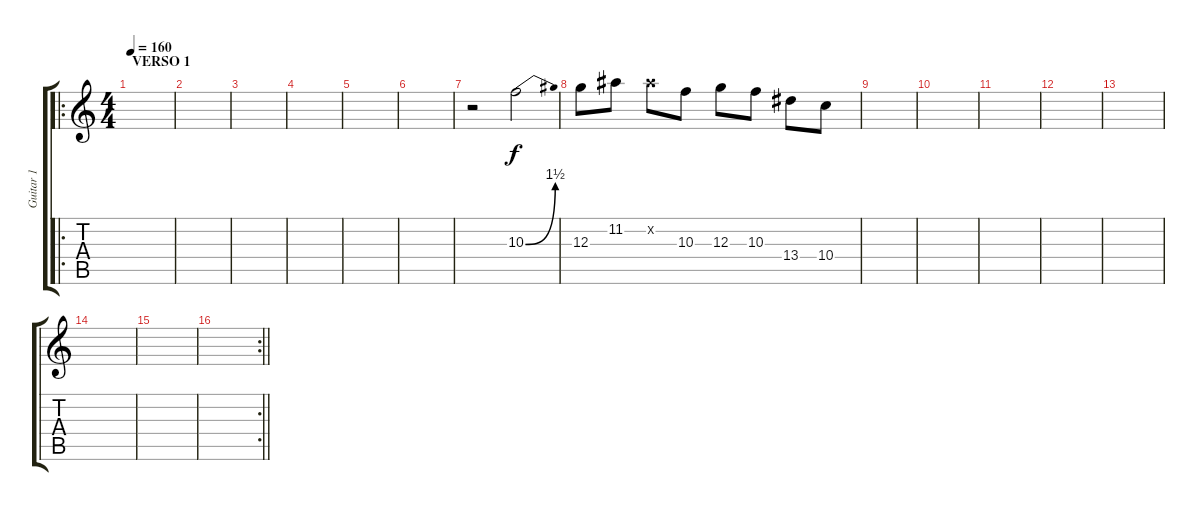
\track ("Guitar 1" "Guitar 1") {instrument electricguitarclean}
\staff {score tabs}
\tuning (E4 B3 G3 D3 A2 E2) {hide}
\ro
\ts (4 4)
\section ("" "VERSO 1")
\tempo 160
\clef g2
\ks c
|
|
|
|
|
|
r.2 10.3{be (bend 0 0 60 6)}.2 |
12.3.8 11.2.8 11.2{x}.8 10.3.8 12.3.8 10.3.8 13.4.8 10.4.8 |
|
|
|
|
|
|
|
\rc 2
\barLineRight lightlight
